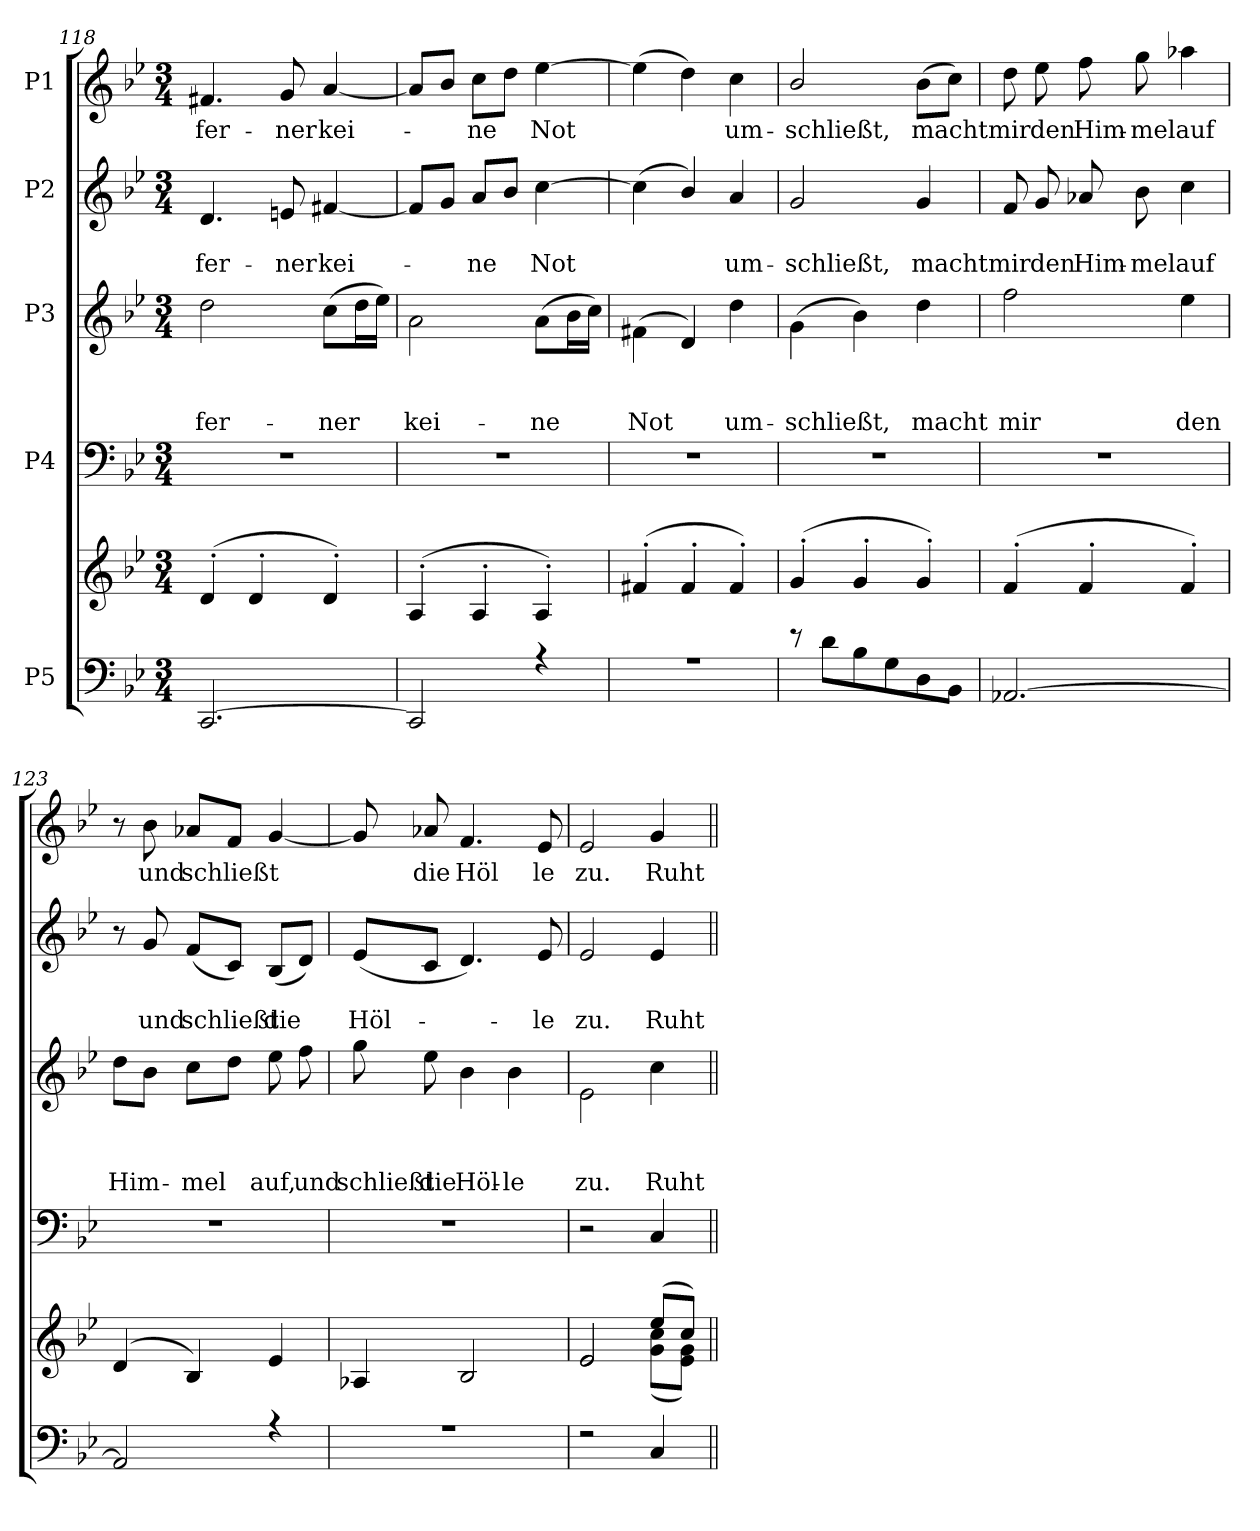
**kern	**kern	**kern	**kern	**text	**text	**text	**kern	**text	**text	**kern	**text
*part5	*part5	*part4	*part3	*part3	*part3	*part3	*part2	*part2	*part2	*part1	*part1
*staff6	*staff5	*staff4	*staff3	*staff3	*staff3	*staff3	*staff2	*staff2	*staff2	*staff1	*staff1
*I"P5	*	*I"P4	*I"P3	*	*	*	*I"P2	*	*	*I"P1	*
*clefF4	*clefG2	*clefF4	*clefG2	*	*	*	*clefG2	*	*	*clefG2	*
*	*	*	*ITrd7c12	*	*	*	*	*	*	*	*
*k[b-e-]	*k[b-e-]	*k[b-e-]	*k[b-e-]	*	*	*	*k[b-e-]	*	*	*k[b-e-]	*
*B-:	*B-:	*B-:	*B-:	*	*	*	*B-:	*	*	*B-:	*
*M3/4	*M3/4	*M3/4	*M3/4	*	*	*	*M3/4	*	*	*M3/4	*
=118	=118	=118	=118	=118	=118	=118	=118	=118	=118	=118	=118
*^	*^	*	*	*	*	*	*	*	*	*	*
!	!	!	!	!LO:N:vis=1	!	!	!	!LO:LY:b	!	!	!LO:LY:b	!	!LO:LY:b
[<2.CC/	2.ryy	(>4d'>/	2.ryy	2.r	2d\	.	.	fer-	4.d/	.	fer-	4.f#X/	fer-
.	.	4d'>/	.	.	.	.	.	.	.	.	.	.	.
!	!	!	!	!	!	!	!	!	!	!	!LO:LY:b	!	!LO:LY:b
.	.	.	.	.	.	.	.	.	8en/	.	-ner	8g/	-ner
!	!	!	!	!	!	!	!	!LO:LY:b	!	!	!LO:LY:b	!	!LO:LY:b
.	.	4d'>/)	.	.	(>8c\L	.	.	-ner	[<4f#X/	.	kei-	[<4a/	kei-
.	.	.	.	.	16d\L	.	.	.	.	.	.	.	.
.	.	.	.	.	16e-\JJ)	.	.	.	.	.	.	.	.
=119	=119	=119	=119	=119	=119	=119	=119	=119	=119	=119	=119	=119	=119
!	!	!	!	!LO:N:vis=1	!	!	!	!LO:LY:b	!	!	!	!	!
2CC/]	2.ryy	(>4A'>/	2.ryy	2.r	2A\	.	.	kei-	8f#/L]	.	.	8a/L]	.
.	.	.	.	.	.	.	.	.	8g/J	.	.	8b-/J	.
!	!	!	!	!	!	!	!	!	!	!	!LO:LY:b	!	!LO:LY:b
.	.	4A'>/	.	.	.	.	.	.	8a/L	.	-ne	8cc\L	-ne
.	.	.	.	.	.	.	.	.	8b-/J	.	.	8dd\J	.
!	!	!	!	!	!	!	!	!LO:LY:b	!	!	!LO:LY:b	!	!LO:LY:b
4r	.	4A'>/)	.	.	(>8A\L	.	.	-ne	[>4cc\	.	Not	[>4ee-\	Not
.	.	.	.	.	16B-\L	.	.	.	.	.	.	.	.
.	.	.	.	.	16c\JJ)	.	.	.	.	.	.	.	.
!!LO:PB:g=z
=120	=120	=120	=120	=120	=120	=120	=120	=120	=120	=120	=120	=120	=120
!LO:N:vis=1	!	!	!	!LO:N:vis=1	!	!	!	!LO:LY:b	!	!	!	!	!
2.r	2.ryy	(<4f#X'>/	2.ryy	2.r	(>4F#X\	.	.	Not	(>4cc\]	.	.	(>4ee-\]	.
.	.	4f#'>/	.	.	4D/)	.	.	.	4b-/)	.	.	4dd\)	.
!	!	!	!	!	!	!	!	!LO:LY:b	!	!	!LO:LY:b	!	!LO:LY:b
.	.	4f#'>/)	.	.	4d\	.	.	um-	4a/	.	um-	4cc\	um-
=121	=121	=121	=121	=121	=121	=121	=121	=121	=121	=121	=121	=121	=121
!	!	!	!	!LO:N:vis=1	!	!	!	!LO:LY:b	!	!	!LO:LY:b	!	!LO:LY:b
8r	2.ryy	(>4g'>/	2.ryy	2.r	(>4G\	.	.	-schließt,	2g/	.	-schließt,	2b-/	-schließt,
8d\L	.	.	.	.	.	.	.	.	.	.	.	.	.
8B-\	.	4g'>/	.	.	4B-\)	.	.	.	.	.	.	.	.
8G\	.	.	.	.	.	.	.	.	.	.	.	.	.
!	!	!	!	!	!	!	!	!LO:LY:b	!	!	!LO:LY:b	!	!LO:LY:b
8D\	.	4g'>/)	.	.	4d\	.	.	macht	4g/	.	macht	(>8b-\L	macht
8BB-\J	.	.	.	.	.	.	.	.	.	.	.	8cc\J)	.
=122	=122	=122	=122	=122	=122	=122	=122	=122	=122	=122	=122	=122	=122
!	!	!	!	!LO:N:vis=1	!	!	!	!LO:LY:b	!	!	!LO:LY:b	!	!LO:LY:b
[<2.AA-X/	2.ryy	(>4f'>/	2.ryy	2.r	2f\	.	.	mir	8f/	.	mir	8dd\	mir
!	!	!	!	!	!	!	!	!	!	!	!LO:LY:b	!	!LO:LY:b
.	.	.	.	.	.	.	.	.	8g/	.	den	8ee-\	den
!	!	!	!	!	!	!	!	!	!	!	!LO:LY:b	!	!LO:LY:b
.	.	4f'>/	.	.	.	.	.	.	8a-X/	.	Him-	8ff\	Him-
!	!	!	!	!	!	!	!	!	!	!	!LO:LY:b	!	!LO:LY:b
.	.	.	.	.	.	.	.	.	8b-\	.	-mel	8gg\	-mel
!	!	!	!	!	!	!	!	!LO:LY:b	!	!	!LO:LY:b	!	!LO:LY:b
.	.	4f'>/)	.	.	4e-\	.	.	den	4cc\	.	auf	4aa-X\	auf
=123	=123	=123	=123	=123	=123	=123	=123	=123	=123	=123	=123	=123	=123
!	!	!	!	!LO:N:vis=1	!	!	!	!LO:LY:b	!	!	!	!	!
2AA-/]	2.ryy	(<4d/	2.ryy	2.r	8d\L	.	.	Him-	8r	.	.	8r	.
!	!	!	!	!	!	!	!	!	!	!	!LO:LY:b	!	!LO:LY:b
.	.	.	.	.	8B-\J	.	.	.	8g/	.	und	8b-\	und
!	!	!	!	!	!	!	!	!LO:LY:b	!	!	!LO:LY:b	!	!LO:LY:b
.	.	4B-/)	.	.	8c\L	.	.	-mel	(<8f/L	.	schließt	8a-X/L	schließt
.	.	.	.	.	8d\J	.	.	.	8c/J)	.	.	8f/J	.
!	!	!	!	!	!	!	!	!LO:LY:b	!	!	!LO:LY:b	!	!
4r	.	4e-/	.	.	8e-\	.	.	auf,	(<8B-/L	.	die	[<4g/	.
!	!	!	!	!	!	!	!	!LO:LY:b	!	!	!	!	!
.	.	.	.	.	8f\	.	.	und	8d/J)	.	.	.	.
!!LO:LB:g=z
=124	=124	=124	=124	=124	=124	=124	=124	=124	=124	=124	=124	=124	=124
!LO:N:vis=1	!	!	!	!LO:N:vis=1	!	!	!	!LO:LY:b	!	!	!LO:LY:b	!	!
2.r	2.ryy	4A-X/	2.ryy	2.r	8g\	.	.	schließt	(<8e-/L	.	Höl-	8g/]	.
!	!	!	!	!	!	!	!	!LO:LY:b	!	!	!	!	!LO:LY:b
.	.	.	.	.	8e-\	.	.	die	8c/J	.	.	8a-X/	die
!	!	!	!	!	!	!	!	!LO:LY:b	!	!	!	!	!LO:LY:b
.	.	2B-/	.	.	4B-\	.	.	Höl-	4.d/)	.	.	4.f/	Höl
!	!	!	!	!	!	!	!	!LO:LY:b	!	!	!	!	!
.	.	.	.	.	4B-\	.	.	-le	.	.	.	.	.
!	!	!	!	!	!	!	!	!	!	!	!LO:LY:b	!	!LO:LY:b
.	.	.	.	.	.	.	.	.	8e-/	.	-le	8e-/	le
=125	=125	=125	=125	=125	=125	=125	=125	=125	=125	=125	=125	=125	=125
!	!	!	!	!	!	!	!	!LO:LY:b	!	!	!LO:LY:b	!	!LO:LY:b
2r	2.ryy	2e-/	2e-/	2r	2E-\	.	.	zu.	2e-/	.	zu.	2e-/	zu.
!	!	!	!	!	!	!	!	!LO:LY:b	!	!	!LO:LY:b	!	!LO:LY:b
4C/	.	(>8ee-/L	(<8g\ 8cc\L	4C/	4c\	.	.	Ruht	4e-/	.	Ruht	4g/	Ruht
.	.	8cc/J)	8e-\ 8g\J)	.	.	.	.	.	.	.	.	.	.
*v	*v	*	*	*	*	*	*	*	*	*	*	*	*
*	*v	*v	*	*	*	*	*	*	*	*	*	*
=||	=||	=||	=||	=||	=||	=||	=||	=||	=||	=||	=||
*-	*-	*-	*-	*-	*-	*-	*-	*-	*-	*-	*-
